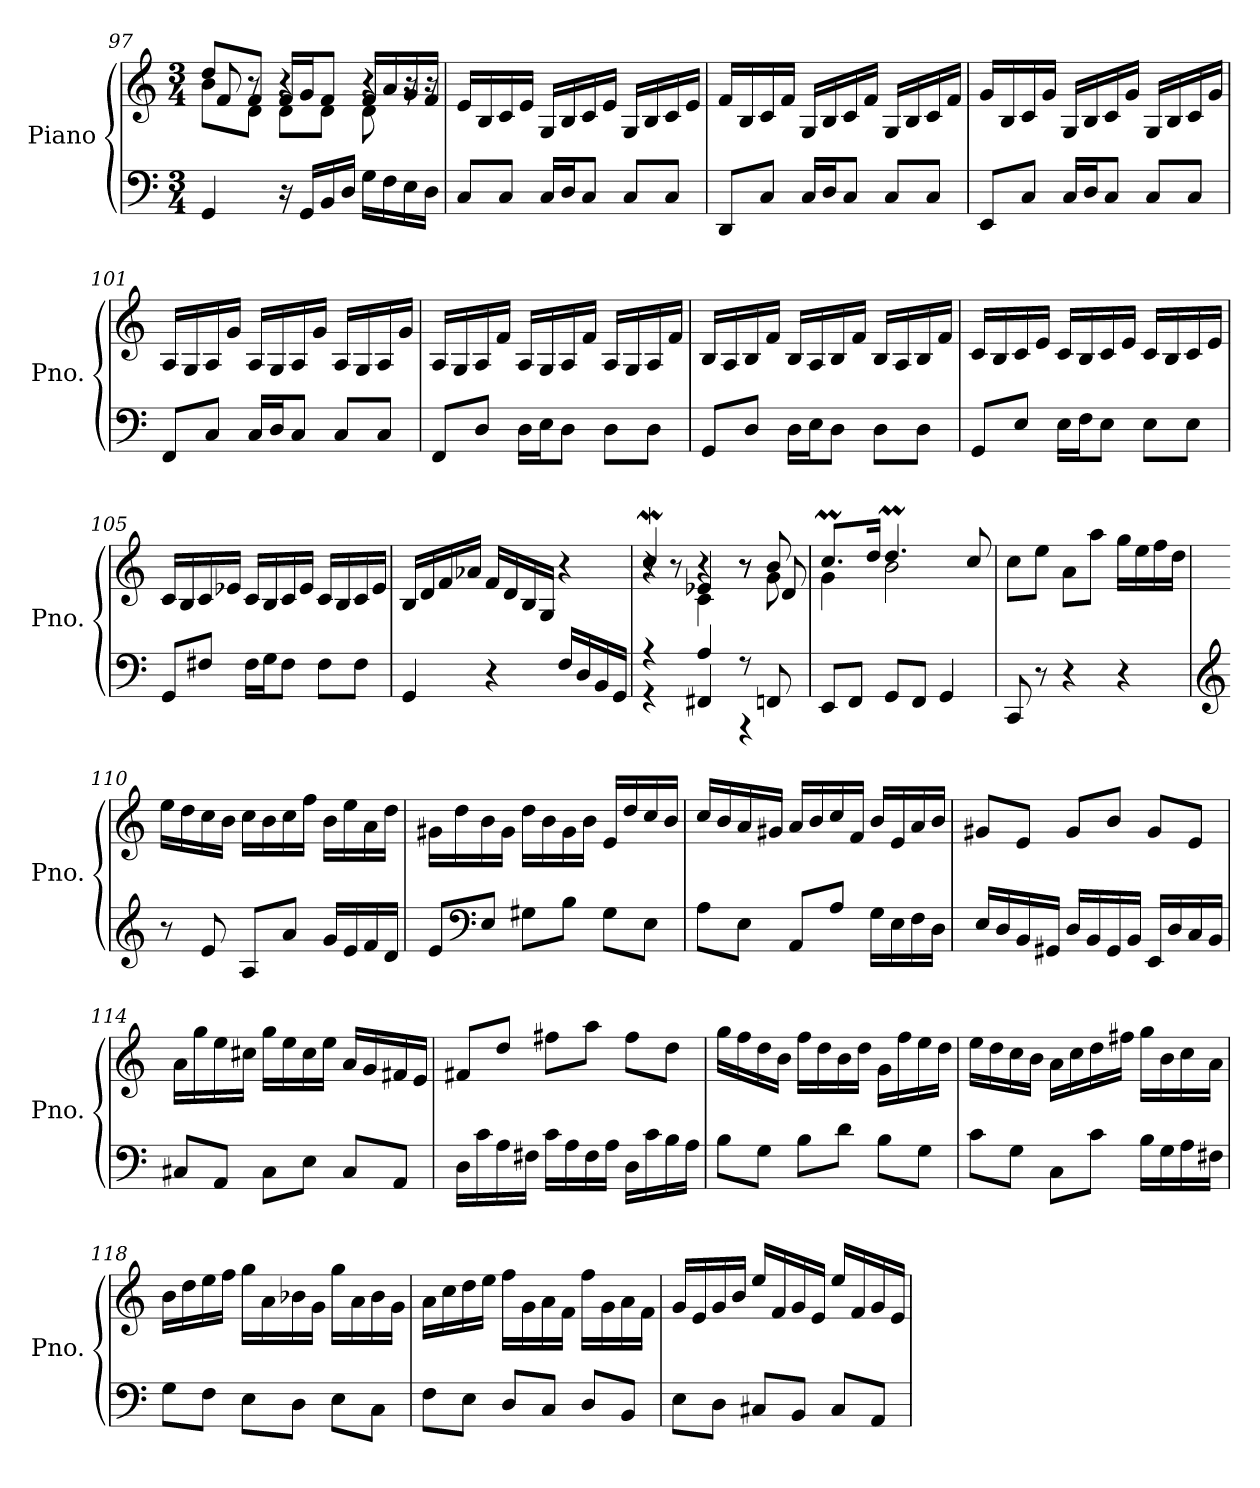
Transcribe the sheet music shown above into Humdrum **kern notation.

**kern	**kern
*part1	*part1
*staff2	*staff1
*I"Piano	*
*I'Pno.	*
!!LO:LB:g=z
*clefF4	*clefG2
*k[]	*k[]
*M3/4	*M3/4
=97	=97
*	*^
*	*	*^
4GG/	8dd/L	8b\L	8f/
.	8f/J	8d\J	8r
16r	16f/LL	8d\L	4r
16GG/LL	16g/J	.	.
16BB/	8f/J	8d\J	.
16D/JJ	.	.	.
16G\LL	16f/LL	8d\	4r
16F\	16a/	.	.
16E\	16g/	16r	.
16D\JJ	16f/JJ	16r	.
*	*v	*v	*v
=98	=98
8C/L	16e/LL
.	16B/
8C/J	16c/
.	16e/JJ
16C/LL	16G/LL
16D/J	16B/
8C/J	16c/
.	16e/JJ
8C/L	16G/LL
.	16B/
8C/J	16c/
.	16e/JJ
=99	=99
8DD/L	16f/LL
.	16B/
8C/J	16c/
.	16f/JJ
16C/LL	16G/LL
16D/J	16B/
8C/J	16c/
.	16f/JJ
8C/L	16G/LL
.	16B/
8C/J	16c/
.	16f/JJ
!!LO:LB:g=z
=100	=100
8EE/L	16g/LL
.	16B/
8C/J	16c/
.	16g/JJ
16C/LL	16G/LL
16D/J	16B/
8C/J	16c/
.	16g/JJ
8C/L	16G/LL
.	16B/
8C/J	16c/
.	16g/JJ
=101	=101
8FF/L	16A/LL
.	16G/
8C/J	16A/
.	16g/JJ
16C/LL	16A/LL
16D/J	16G/
8C/J	16A/
.	16g/JJ
8C/L	16A/LL
.	16G/
8C/J	16A/
.	16g/JJ
=102	=102
8FF/L	16A/LL
.	16G/
8D/J	16A/
.	16f/JJ
16D\LL	16A/LL
16E\J	16G/
8D\J	16A/
.	16f/JJ
8D\L	16A/LL
.	16G/
8D\J	16A/
.	16f/JJ
!!LO:LB:g=z
=103	=103
8GG/L	16B/LL
.	16A/
8D/J	16B/
.	16f/JJ
16D\LL	16B/LL
16E\J	16A/
8D\J	16B/
.	16f/JJ
8D\L	16B/LL
.	16A/
8D\J	16B/
.	16f/JJ
=104	=104
8GG/L	16c/LL
.	16B/
8E/J	16c/
.	16e/JJ
16E\LL	16c/LL
16F\J	16B/
8E\J	16c/
.	16e/JJ
8E\L	16c/LL
.	16B/
8E\J	16c/
.	16e/JJ
=105	=105
8GG/L	16c/LL
.	16B/
8F#X/J	16c/
.	16e-X/JJ
16F#\LL	16c/LL
16G\J	16B/
8F#\J	16c/
.	16e-/JJ
8F#\L	16c/LL
.	16B/
8F#\J	16c/
.	16e-/JJ
!!LO:LB:g=z
=106	=106
4GG/	16B/LL
.	16d/
.	16f/
.	16a-X/JJ
4r	16f/LL
.	16d/
.	16B/
.	16G/JJ
16F/LL	4r
16D/	.
16BB/	.
16GG/JJ	.
=107	=107
*^	*^
*	*	*	*^
4r	4r	4ccw/	4r	8r
.	.	.	.	8r
4FF#X/	4A/	4e-X/	4c\	4r
8r	4r	8r	8r	8r
8FFn/	.	8b/	8g\	8d/
*v	*v	*	*	*
*	*	*v	*v
=108	=108	=108
8EE/L	8.ccM/L	4g\
8FF/J	.	.
.	16dd/Jk	.
8GG/L	4.ddM/	2b\
8FF/J	.	.
4GG/	.	.
.	8cc/	.
*	*v	*v
=109	=109
8CC/	8cc\L
8r	8ee\J
4r	8a\L
.	8aa\J
4r	16gg\LL
.	16ee\
.	16ff\
.	16dd\JJ
!!LO:LB:g=z
=110	=110
*clefG2	*
8r	16ee\LL
.	16dd\
8e/	16cc\
.	16b\JJ
8A/L	16cc\LL
.	16b\
8a/J	16cc\
.	16ff\JJ
16g/LL	16b\LL
16e/	16ee\
16f/	16a\
16d/JJ	16dd\JJ
=111	=111
8e/L	16g#X\LL
.	16dd\
*clefF4	*
8E/J	16b\
.	16g#\JJ
8G#X\L	16dd\LL
.	16b\
8B\J	16g#\
.	16b\JJ
8G#\L	16e/LL
.	16dd/
8E\J	16cc/
.	16b/JJ
=112	=112
8A\L	16cc/LL
.	16b/
8E\J	16a/
.	16g#X/JJ
8AA/L	16a/LL
.	16b/
8A\J	16cc/
.	16f/JJ
16G\LL	16b/LL
16E\	16e/
16F\	16a/
16D\JJ	16b/JJ
!!LO:PB:g=z
=113	=113
16E/LL	8g#X/L
16D/	.
16BB/	8e/J
16GG#X/JJ	.
16D/LL	8g#/L
16BB/	.
16GG#/	8b/J
16BB/JJ	.
16EE/LL	8g#/L
16D/	.
16C/	8e/J
16BB/JJ	.
=114	=114
8C#X/L	16a\LL
.	16gg\
8AA/J	16ee\
.	16cc#X\JJ
8C#\L	16gg\LL
.	16ee\
8E\J	16cc#\
.	16ee\JJ
8C#/L	16a/LL
.	16g/
8AA/J	16f#X/
.	16e/JJ
=115	=115
16D\LL	8f#X/L
16c\	.
16A\	8dd/J
16F#X\JJ	.
16c\LL	8ff#X\L
16A\	.
16F#\	8aa\J
16A\JJ	.
16D\LL	8ff#\L
16c\	.
16B\	8dd\J
16A\JJ	.
!!LO:LB:g=z
=116	=116
8B\L	16gg\LL
.	16ff\
8G\J	16dd\
.	16b\JJ
8B\L	16ff\LL
.	16dd\
8d\J	16b\
.	16dd\JJ
8B\L	16g\LL
.	16ff\
8G\J	16ee\
.	16dd\JJ
=117	=117
8c\L	16ee\LL
.	16dd\
8G\J	16cc\
.	16b\JJ
8C\L	16a\LL
.	16cc\
8c\J	16dd\
.	16ff#X\JJ
16B\LL	16gg\LL
16G\	16b\
16A\	16cc\
16F#X\JJ	16a\JJ
=118	=118
8G\L	16b\LL
.	16dd\
8F\J	16ee\
.	16ff\JJ
8E\L	16gg\LL
.	16a\
8D\J	16b-X\
.	16g\JJ
8E\L	16gg\LL
.	16a\
8C\J	16b-\
.	16g\JJ
!!LO:LB:g=z
=119	=119
8F\L	16a\LL
.	16cc\
8E\J	16dd\
.	16ee\JJ
8D/L	16ff\LL
.	16g\
8C/J	16a\
.	16f\JJ
8D/L	16ff\LL
.	16g\
8BB/J	16a\
.	16f\JJ
=120	=120
8E\L	16g/LL
.	16e/
8D\J	16g/
.	16b/JJ
8C#X/L	16ee/LL
.	16f/
8BB/J	16g/
.	16e/JJ
8C#/L	16ee/LL
.	16f/
8AA/J	16g/
.	16e/JJ
=	=
*-	*-
